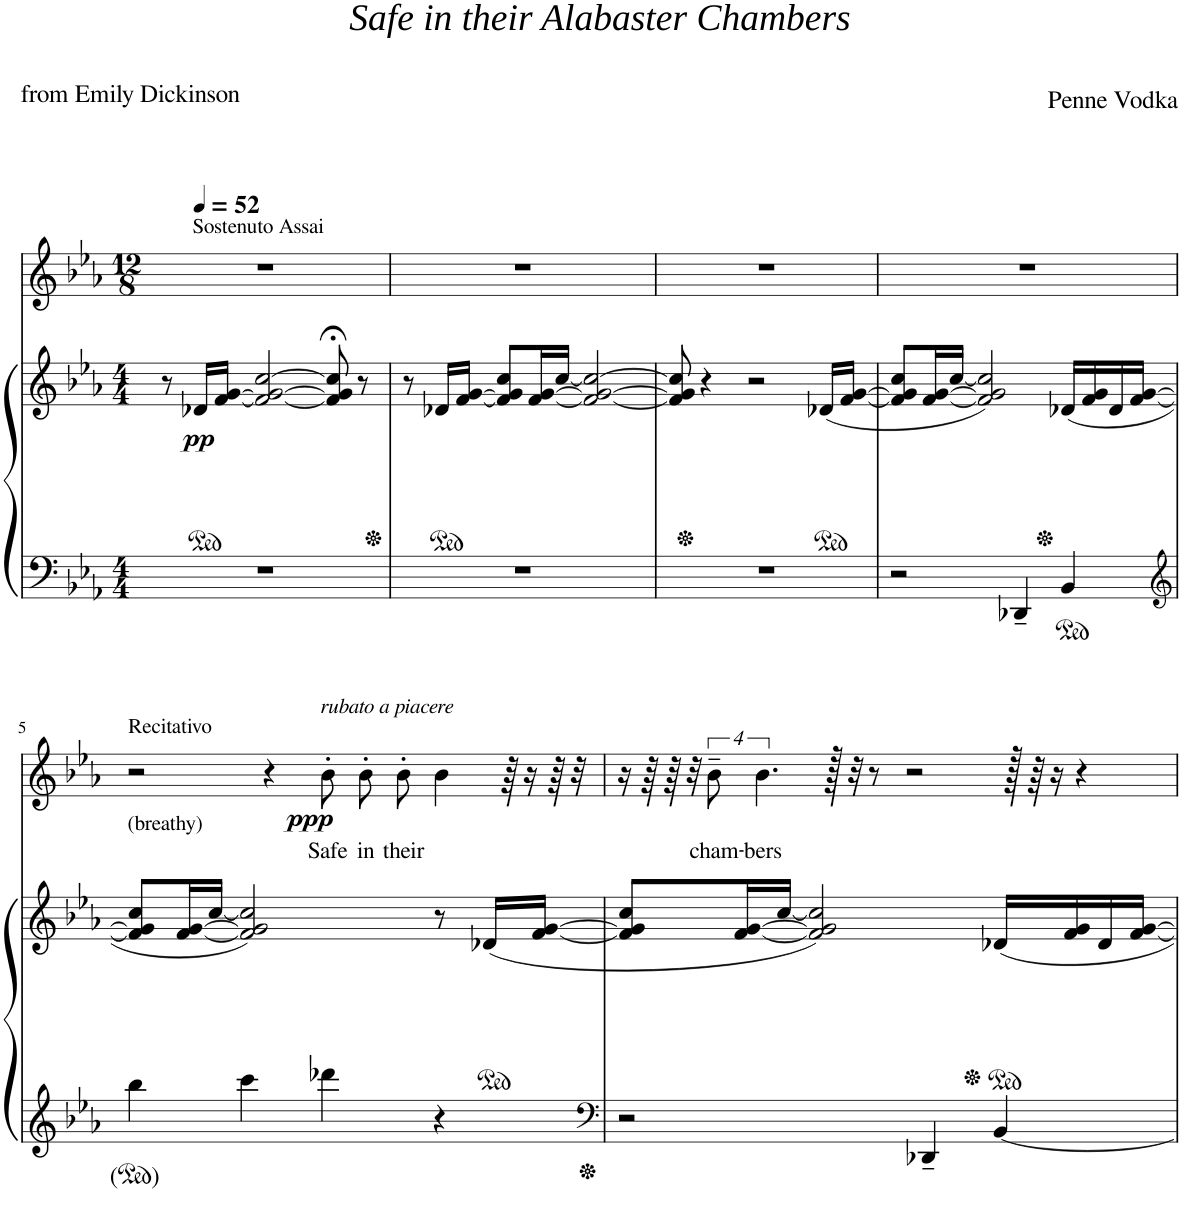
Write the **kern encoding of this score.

**kern	**kern	**dynam	**kern	**text	**dynam
*part2	*part2	*part2	*part1	*part1	*part1
*staff3	*staff2	*staff2/3	*staff1	*staff1	*staff1
*I"Piano	*	*	*I"Voice	*	*
*I'Pno	*	*	*	*	*
*clefF4	*clefG2	*	*clefG2	*	*
*k[b-e-a-]	*k[b-e-a-]	*	*k[b-e-a-]	*	*
*M4/4	*M4/4	*	*M12/8	*	*
=1	=1	=1	=1	=1	=1
*	*	*	*^	*	*
1r	8r	.	1.r	2ryy	.	.
*	*ped	*	*	*	*	*
!	!	!LO:DY:b	!	!	!	!
.	16d-X/LL	pp	.	.	.	.
.	[16f/ [16g/JJ	.	.	.	.	.
.	2f/_ 2g/_ [2cc/	.	.	.	.	.
.	.	.	.	8ryy	.	.
*	*	*	*MM52	*	*	*
!	!	!	!	!LO:TX:a:t=Sostenuto Assai	!	!
.	.	.	.	2..ryy	.	.
.	8f/];< 8g/];< 8cc/];<	.	.	.	.	.
.	8r	.	.	.	.	.
*	*Xped	*	*	*	*	*
2ryy	2ryy	.	.	.	.	.
*	*	*	*v	*v	*	*
=2	=2	=2	=2	=2	=2
1r	8r	.	1.r	.	.
*	*ped	*	*	*	*
.	16d-X/LL	.	.	.	.
.	[16f/ [16g/JJ	.	.	.	.
.	8f/] 8g/] 8cc/L	.	.	.	.
.	[16f/ [16g/L	.	.	.	.
.	[16cc/JJ	.	.	.	.
.	2f/_ 2g/_ 2cc/_	.	.	.	.
2ryy	2ryy	.	.	.	.
=3	=3	=3	=3	=3	=3
1r	8f/] 8g/] 8cc/]	.	1.r	.	.
*	*Xped	*	*	*	*
.	4r	.	.	.	.
.	2r	.	.	.	.
*	*ped	*	*	*	*
.	(16d-X/LL	.	.	.	.
.	[16f/ [16g/JJ	.	.	.	.
2ryy	2ryy	.	.	.	.
=4	=4	=4	=4	=4	=4
2r	8f/] 8g/] 8cc/L	.	1.r	.	.
.	[16f/ [16g/L	.	.	.	.
.	[16cc/JJ	.	.	.	.
.	2f/] 2g/] 2cc/])	.	.	.	.
4DD-X~/	.	.	.	.	.
*	*Xped	*	*	*	*
4BB-/	(16d-X/LL	.	.	.	.
.	16f/ 16g/	.	.	.	.
.	16d-/	.	.	.	.
.	[16f/ [16g/JJ	.	.	.	.
2ryy	2ryy	.	.	.	.
!!LO:LB:g=z
=5	=5	=5	=5	=5	=5
*clefG2	*	*	*	*	*
!	!	!	!LO:TX:a:t=Recitativo	!	!
!	!LO:TX:a:t=(breathy)	!	!	!	!
4bb-\	8f/] 8g/] 8cc/L	.	2r	.	.
.	[16f/ [16g/L	.	.	.	.
.	[16cc/JJ	.	.	.	.
4ccc\	2f/] 2g/] 2cc/])	.	.	.	.
4ddd-X\	.	.	4r	.	.
!	!	!	!LO:TX:a:i:t=rubato a piacere	!	!
!	!	!	!	!LO:LY:b	!LO:DY:b
4r	8r	.	8b-'\L	Safe	ppp
*	*ped	*	*	*	*
!	!	!	!	!LO:LY:b	!
.	(16d-X/LL	.	8b-'\	in	.
.	[16f/ [16g/JJ	.	.	.	.
!	!	!	!	!LO:LY:b	!
2ryy	2ryy	.	8b-'\J	their	.
.	.	.	4b-\	.	.
.	.	.	64r	.	.
.	.	.	16r	.	.
.	.	.	64r	.	.
.	.	.	32r	.	.
=6	=6	=6	=6	=6	=6
*clefF4	*	*	*	*	*
2r	8f/] 8g/] 8cc/L	.	16r	.	.
.	.	.	64r	.	.
.	.	.	64r	.	.
.	.	.	32r	.	.
!	!	!	!	!LO:LY:b	!
.	[16f/ [16g/L	.	32%3b-~\	cham-	.
.	[16cc/JJ	.	.	.	.
!	!	!	!	!LO:LY:b	!
.	.	.	16%3.b-\	-bers	.
.	2f/] 2g/] 2cc/])	.	.	.	.
4DD-X~/	.	.	128r	.	.
.	.	.	32r	.	.
.	.	.	8r	.	.
.	.	.	2r	.	.
*	*Xped	*	*	*	*
[4BB-/	16d-X/LL	.	.	.	.
.	16f/ 16g/	.	.	.	.
.	16d-/	.	.	.	.
.	[16f/ [16g/JJ	.	.	.	.
2ryy	2ryy	.	.	.	.
.	.	.	128r	.	.
.	.	.	64r	.	.
.	.	.	16r	.	.
.	.	.	4r	.	.
=	=	=	=	=	=
*-	*-	*-	*-	*-	*-
